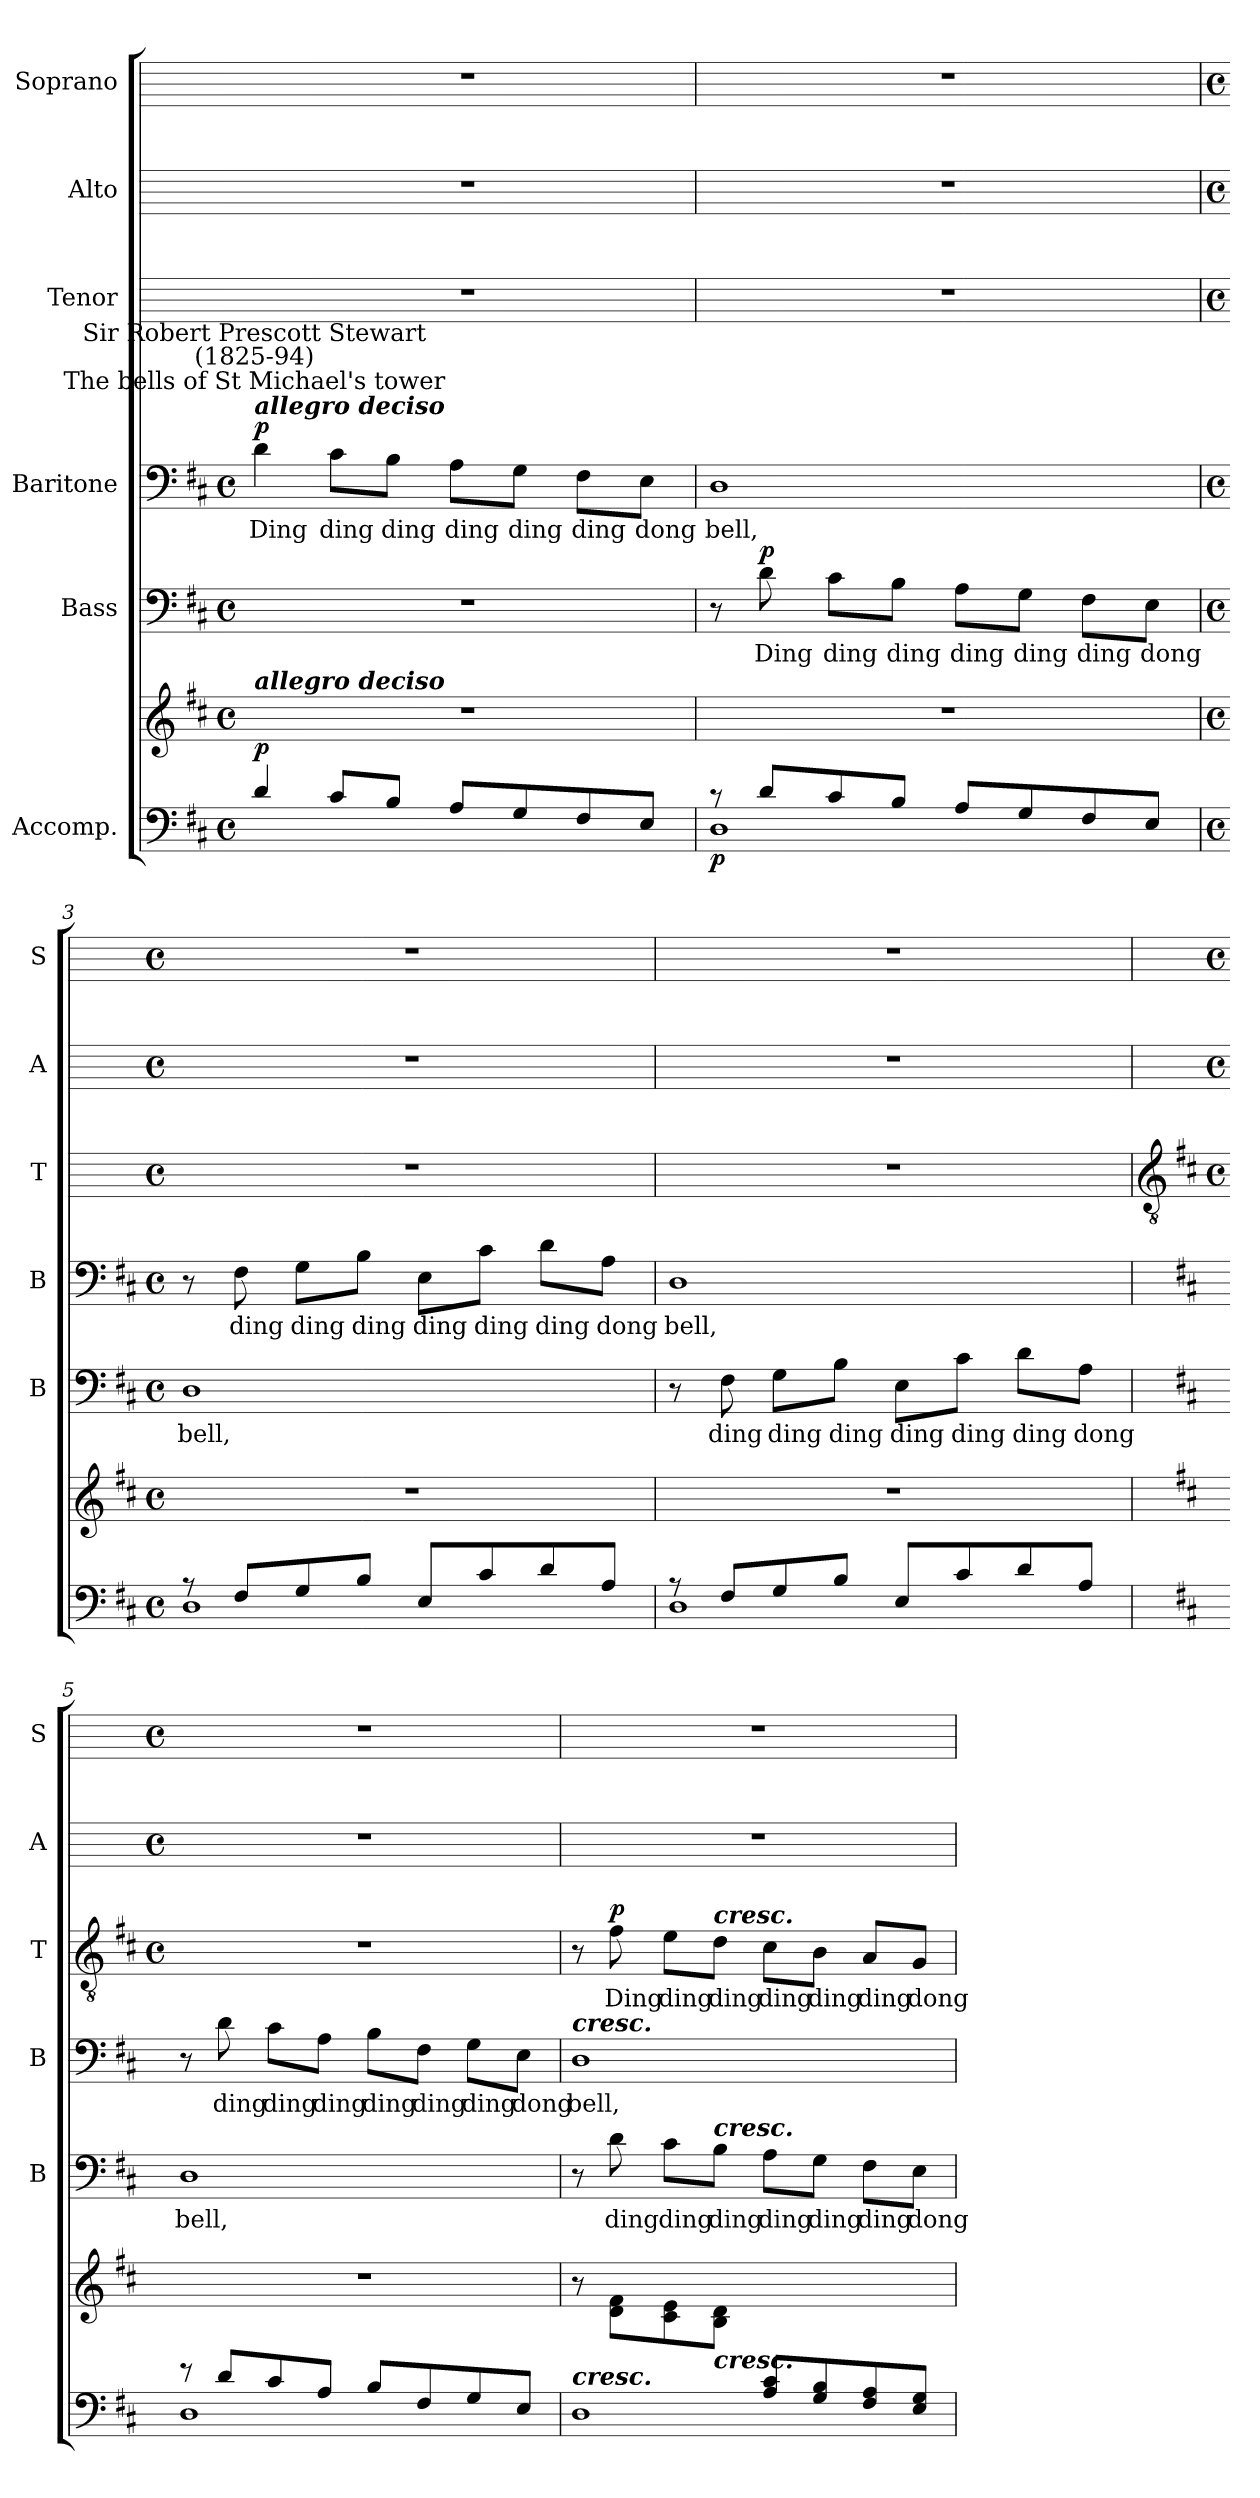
**kern	**kern	**dynam	**kern	**text	**dynam	**kern	**text	**dynam	**kern	**text	**dynam	**kern	**kern
*part6	*part6	*part6	*part5	*part5	*part5	*part4	*part4	*part4	*part3	*part3	*part3	*part2	*part1
*staff7	*staff6	*staff6/7	*staff5	*staff5	*staff5	*staff4	*staff4	*staff4	*staff3	*staff3	*staff3	*staff2	*staff1
*I"Accomp.	*	*	*I"Bass	*	*	*I"Baritone	*	*	*I"Tenor	*	*	*I"Alto	*I"Soprano
*	*	*	*I'B	*	*	*I'B	*	*	*I'T	*	*	*I'A	*I'S
*clefF4	*clefG2	*	*clefF4	*	*	*clefF4	*	*	*	*	*	*	*
*k[f#c#]	*k[f#c#]	*	*k[f#c#]	*	*	*k[f#c#]	*	*	*	*	*	*	*
*D:	*D:	*	*D:	*	*	*D:	*	*	*	*	*	*	*
*M4/4	*M4/4	*	*M4/4	*	*	*M4/4	*	*	*	*	*	*	*
*met(c)	*met(c)	*	*met(c)	*	*	*met(c)	*	*	*	*	*	*	*
*MM126	*MM126	*	*MM126	*	*	*MM126	*	*	*MM126	*	*	*MM126	*MM126
=1	=1	=1	=1	=1	=1	=1	=1	=1	=1	=1	=1	=1	=1
*^	*	*	*	*	*	*	*	*	*	*	*	*	*
!	!	!	!	!	!	!	!LO:TX:a:Bi:t=allegro deciso	!	!	!	!	!	!	!
!	!	!	!	!	!	!	!LO:TX:a:cj:t=The bells of St Michael's tower	!	!	!	!	!	!	!
!	!	!	!	!	!	!	!LO:TX:a:cj:t=Sir Robert Prescott Stewart\n(1825-94)	!	!	!	!	!	!	!
!	!	!LO:TX:a:Bi:t=allegro deciso	!	!	!	!	!	!	!	!	!	!	!	!
!	!	!	!LO:DY:a=2	!	!	!	!	!LO:LY:b	!LO:DY:b	!	!	!	!	!
4d/	1ryy	1r	p	1r	.	.	4d	Ding	p	1r	.	.	1r	1r
!	!	!	!	!	!	!	!	!LO:LY:b	!	!	!	!	!	!
8c#/L	.	.	.	.	.	.	8c#\L	ding	.	.	.	.	.	.
!	!	!	!	!	!	!	!	!LO:LY:b	!	!	!	!	!	!
8B/J	.	.	.	.	.	.	8B\J	ding	.	.	.	.	.	.
!	!	!	!	!	!	!	!	!LO:LY:b	!	!	!	!	!	!
8A/L	.	.	.	.	.	.	8A\L	ding	.	.	.	.	.	.
!	!	!	!	!	!	!	!	!LO:LY:b	!	!	!	!	!	!
8G/	.	.	.	.	.	.	8G\J	ding	.	.	.	.	.	.
!	!	!	!	!	!	!	!	!LO:LY:b	!	!	!	!	!	!
8F#/	.	.	.	.	.	.	8F#\L	ding	.	.	.	.	.	.
!	!	!	!	!	!	!	!	!LO:LY:b	!	!	!	!	!	!
8E/J	.	.	.	.	.	.	8E\J	dong	.	.	.	.	.	.
=2	=2	=2	=2	=2	=2	=2	=2	=2	=2	=2	=2	=2	=2	=2
!	!	!	!LO:DY:b=2	!	!	!	!	!LO:LY:b	!	!	!	!	!	!
8r	1D\	1r	p	8r	.	.	1D	bell,	.	1r	.	.	1r	1r
!	!	!	!	!	!LO:LY:b	!LO:DY:b	!	!	!	!	!	!	!	!
8d/L	.	.	.	8d	Ding	p	.	.	.	.	.	.	.	.
!	!	!	!	!	!LO:LY:b	!	!	!	!	!	!	!	!	!
8c#/	.	.	.	8c#\L	ding	.	.	.	.	.	.	.	.	.
!	!	!	!	!	!LO:LY:b	!	!	!	!	!	!	!	!	!
8B/J	.	.	.	8B\J	ding	.	.	.	.	.	.	.	.	.
!	!	!	!	!	!LO:LY:b	!	!	!	!	!	!	!	!	!
8A/L	.	.	.	8A\L	ding	.	.	.	.	.	.	.	.	.
!	!	!	!	!	!LO:LY:b	!	!	!	!	!	!	!	!	!
8G/	.	.	.	8G\J	ding	.	.	.	.	.	.	.	.	.
!	!	!	!	!	!LO:LY:b	!	!	!	!	!	!	!	!	!
8F#/	.	.	.	8F#\L	ding	.	.	.	.	.	.	.	.	.
!	!	!	!	!	!LO:LY:b	!	!	!	!	!	!	!	!	!
8E/J	.	.	.	8E\J	dong	.	.	.	.	.	.	.	.	.
!!LO:LB:g=z
=3	=3	=3	=3	=3	=3	=3	=3	=3	=3	=3	=3	=3	=3	=3
*M4/4	*	*M4/4	*	*M4/4	*	*	*M4/4	*	*	*M4/4	*	*	*M4/4	*M4/4
*met(c)	*	*met(c)	*	*met(c)	*	*	*met(c)	*	*	*met(c)	*	*	*met(c)	*met(c)
!	!	!	!	!	!LO:LY:b	!	!	!	!	!	!	!	!	!
8r	1D\	1r	.	1D	bell,	.	8r	.	.	1r	.	.	1r	1r
!	!	!	!	!	!	!	!	!LO:LY:b	!	!	!	!	!	!
8F#/L	.	.	.	.	.	.	8F#	ding	.	.	.	.	.	.
!	!	!	!	!	!	!	!	!LO:LY:b	!	!	!	!	!	!
8G/	.	.	.	.	.	.	8G\L	ding	.	.	.	.	.	.
!	!	!	!	!	!	!	!	!LO:LY:b	!	!	!	!	!	!
8B/J	.	.	.	.	.	.	8B\J	ding	.	.	.	.	.	.
!	!	!	!	!	!	!	!	!LO:LY:b	!	!	!	!	!	!
8E/L	.	.	.	.	.	.	8E\L	ding	.	.	.	.	.	.
!	!	!	!	!	!	!	!	!LO:LY:b	!	!	!	!	!	!
8c#/	.	.	.	.	.	.	8c#\J	ding	.	.	.	.	.	.
!	!	!	!	!	!	!	!	!LO:LY:b	!	!	!	!	!	!
8d/	.	.	.	.	.	.	8d\L	ding	.	.	.	.	.	.
!	!	!	!	!	!	!	!	!LO:LY:b	!	!	!	!	!	!
8A/J	.	.	.	.	.	.	8A\J	dong	.	.	.	.	.	.
=4	=4	=4	=4	=4	=4	=4	=4	=4	=4	=4	=4	=4	=4	=4
!	!	!	!	!	!	!	!	!LO:LY:b	!	!	!	!	!	!
8r	1D\	1r	.	8r	.	.	1D	bell,	.	1r	.	.	1r	1r
!	!	!	!	!	!LO:LY:b	!	!	!	!	!	!	!	!	!
8F#/L	.	.	.	8F#	ding	.	.	.	.	.	.	.	.	.
!	!	!	!	!	!LO:LY:b	!	!	!	!	!	!	!	!	!
8G/	.	.	.	8G\L	ding	.	.	.	.	.	.	.	.	.
!	!	!	!	!	!LO:LY:b	!	!	!	!	!	!	!	!	!
8B/J	.	.	.	8B\J	ding	.	.	.	.	.	.	.	.	.
!	!	!	!	!	!LO:LY:b	!	!	!	!	!	!	!	!	!
8E/L	.	.	.	8E\L	ding	.	.	.	.	.	.	.	.	.
!	!	!	!	!	!LO:LY:b	!	!	!	!	!	!	!	!	!
8c#/	.	.	.	8c#\J	ding	.	.	.	.	.	.	.	.	.
!	!	!	!	!	!LO:LY:b	!	!	!	!	!	!	!	!	!
8d/	.	.	.	8d\L	ding	.	.	.	.	.	.	.	.	.
!	!	!	!	!	!LO:LY:b	!	!	!	!	!	!	!	!	!
8A/J	.	.	.	8A\J	dong	.	.	.	.	.	.	.	.	.
!!LO:LB:g=z
=5	=5	=5	=5	=5	=5	=5	=5	=5	=5	=5	=5	=5	=5	=5
*	*	*	*	*	*	*	*	*	*	*clefGv2	*	*	*	*
*	*	*	*	*	*	*	*	*	*	*k[f#c#]	*	*	*	*
*	*	*	*	*	*	*	*	*	*	*D:	*	*	*	*
*	*	*	*	*	*	*	*	*	*	*M4/4	*	*	*M4/4	*M4/4
*	*	*	*	*	*	*	*	*	*	*met(c)	*	*	*met(c)	*met(c)
!	!	!	!	!	!LO:LY:b	!	!	!	!	!	!	!	!	!
8r	1D\	1r	.	1D	bell,	.	8r	.	.	1r	.	.	1r	1r
!	!	!	!	!	!	!	!	!LO:LY:b	!	!	!	!	!	!
8d/L	.	.	.	.	.	.	8d	ding	.	.	.	.	.	.
!	!	!	!	!	!	!	!	!LO:LY:b	!	!	!	!	!	!
8c#/	.	.	.	.	.	.	8c#\L	ding	.	.	.	.	.	.
!	!	!	!	!	!	!	!	!LO:LY:b	!	!	!	!	!	!
8A/J	.	.	.	.	.	.	8A\J	ding	.	.	.	.	.	.
!	!	!	!	!	!	!	!	!LO:LY:b	!	!	!	!	!	!
8B/L	.	.	.	.	.	.	8B\L	ding	.	.	.	.	.	.
!	!	!	!	!	!	!	!	!LO:LY:b	!	!	!	!	!	!
8F#/	.	.	.	.	.	.	8F#\J	ding	.	.	.	.	.	.
!	!	!	!	!	!	!	!	!LO:LY:b	!	!	!	!	!	!
8G/	.	.	.	.	.	.	8G\L	ding	.	.	.	.	.	.
!	!	!	!	!	!	!	!	!LO:LY:b	!	!	!	!	!	!
8E/J	.	.	.	.	.	.	8E\J	dong	.	.	.	.	.	.
=6	=6	=6	=6	=6	=6	=6	=6	=6	=6	=6	=6	=6	=6	=6
*	*	*^	*	*	*	*	*	*	*	*	*	*	*	*
!	!	!	!	!	!	!	!	!LO:TX:a:Bi:t=cresc.	!	!	!	!	!	!	!
!LO:TX:a:Bi:t=cresc.	!	!	!	!	!	!	!	!	!	!	!	!	!	!	!
!	!	!	!	!	!	!	!	!	!LO:LY:b	!	!	!	!	!	!
*	*^	*	*	*	*	*	*	*	*	*	*	*	*	*	*
8ryy	1D\	4.ryy	8r	8ryy	.	8r	.	.	1D	bell,	.	8r	.	.	1r	1r
!	!	!	!	!	!	!	!LO:LY:b	!	!	!	!	!	!LO:LY:b	!LO:DY:b	!	!
4.ryy	.	.	2ryy	8d/ 8f#/L	.	8d	ding	.	.	.	.	8f#	Ding	p	.	.
!	!	!	!	!	!	!	!LO:LY:b	!	!	!	!	!	!LO:LY:b	!	!	!
.	.	.	.	8c#\ 8e\	.	8c#\L	ding	.	.	.	.	8e\L	ding	.	.	.
!	!	!	!	!	!	!	!	!	!	!	!	!LO:TX:a:Bi:t=cresc.	!	!	!	!
!	!	!	!	!	!	!LO:TX:a:Bi:t=cresc.	!	!	!	!	!	!	!	!	!	!
!	!	!LO:TX:a:Bi:t=cresc.	!	!	!	!	!	!	!	!	!	!	!	!	!	!
!	!	!	!	!	!	!	!LO:LY:b	!	!	!	!	!	!LO:LY:b	!	!	!
.	.	2ryy	.	8B\ 8d\J	.	8B\J	ding	.	.	.	.	8d\J	ding	.	.	.
!	!	!	!	!	!	!	!LO:LY:b	!	!	!	!	!	!LO:LY:b	!	!	!
8A/ 8c#/L	.	.	.	2ryy	.	8A\L	ding	.	.	.	.	8c#\L	ding	.	.	.
!	!	!	!	!	!	!	!LO:LY:b	!	!	!	!	!	!LO:LY:b	!	!	!
8G/ 8B/	.	.	4.ryy	.	.	8G\J	ding	.	.	.	.	8B\J	ding	.	.	.
!	!	!	!	!	!	!	!LO:LY:b	!	!	!	!	!	!LO:LY:b	!	!	!
8F#/ 8A/	.	.	.	.	.	8F#\L	ding	.	.	.	.	8A/L	ding	.	.	.
!	!	!	!	!	!	!	!LO:LY:b	!	!	!	!	!	!LO:LY:b	!	!	!
8E/ 8G/J	.	8ryy	.	.	.	8E\J	dong	.	.	.	.	8G/J	dong	.	.	.
*v	*v	*v	*	*	*	*	*	*	*	*	*	*	*	*	*	*
*	*v	*v	*	*	*	*	*	*	*	*	*	*	*	*
=	=	=	=	=	=	=	=	=	=	=	=	=	=
*-	*-	*-	*-	*-	*-	*-	*-	*-	*-	*-	*-	*-	*-
